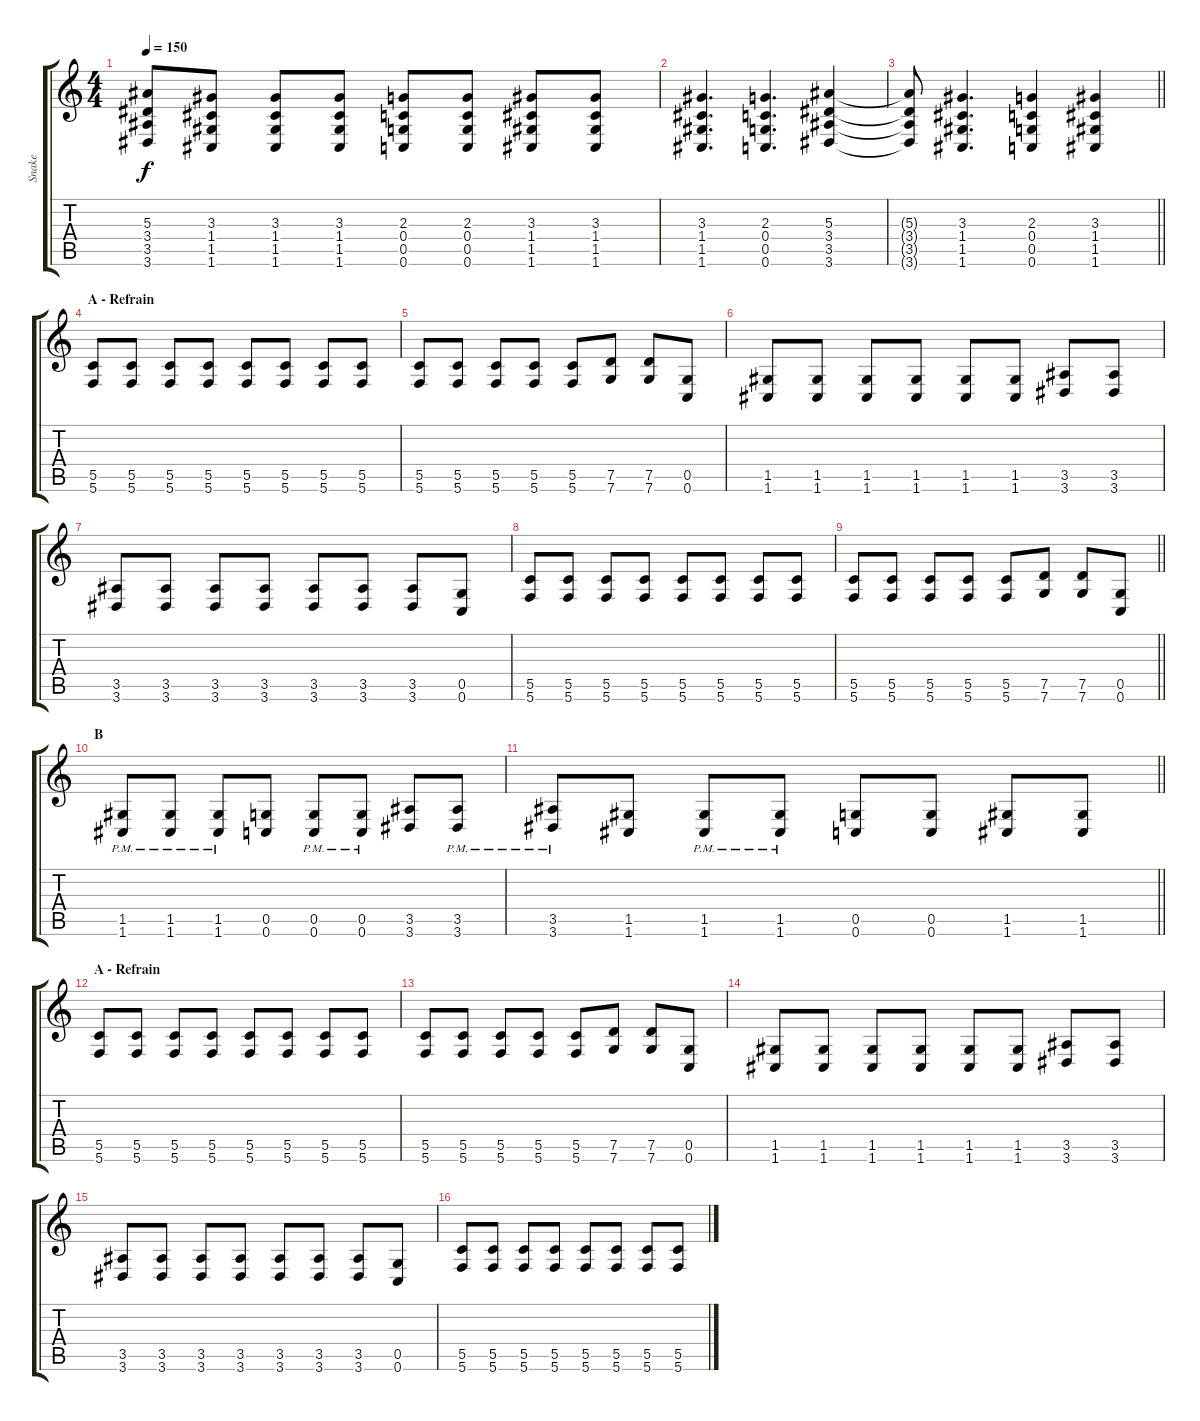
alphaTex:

\track ("Snake" "Snake") {instrument distortionguitar}
\staff {score tabs}
\tuning (D4 A3 F3 C3 G2 C2) {hide}
\ts (4 4)
\tempo 150
\clef g2
\ks c
(5.3 3.4 3.5 3.6).8{dy f} (3.3 1.4 1.5 1.6).8 (3.3 1.4 1.5 1.6).8 (3.3 1.4 1.5 1.6).8 (2.3 0.4 0.5 0.6).8 (2.3 0.4 0.5 0.6).8 (3.3 1.4 1.5 1.6).8 (3.3 1.4 1.5 1.6).8 |
(3.3 1.4 1.5 1.6).4{d} (2.3 0.4 0.5 0.6).4{d} (5.3 3.4 3.5 3.6).4 |
\barLineRight lightlight
(5.3{t} 3.4{t} 3.5{t} 3.6{t}).8 (3.3 1.4 1.5 1.6).4{d} (2.3 0.4 0.5 0.6).4 (3.3 1.4 1.5 1.6).4 |
\section ("" "A - Refrain")
(5.5 5.6).8 (5.5 5.6).8 (5.5 5.6).8 (5.5 5.6).8 (5.5 5.6).8 (5.5 5.6).8 (5.5 5.6).8 (5.5 5.6).8 |
(5.5 5.6).8 (5.5 5.6).8 (5.5 5.6).8 (5.5 5.6).8 (5.5 5.6).8 (7.5 7.6).8 (7.5 7.6).8 (0.5 0.6).8 |
(1.5 1.6).8 (1.5 1.6).8 (1.5 1.6).8 (1.5 1.6).8 (1.5 1.6).8 (1.5 1.6).8 (3.5 3.6).8 (3.5 3.6).8 |
(3.5 3.6).8 (3.5 3.6).8 (3.5 3.6).8 (3.5 3.6).8 (3.5 3.6).8 (3.5 3.6).8 (3.5 3.6).8 (0.5 0.6).8 |
(5.5 5.6).8 (5.5 5.6).8 (5.5 5.6).8 (5.5 5.6).8 (5.5 5.6).8 (5.5 5.6).8 (5.5 5.6).8 (5.5 5.6).8 |
\barLineRight lightlight
(5.5 5.6).8 (5.5 5.6).8 (5.5 5.6).8 (5.5 5.6).8 (5.5 5.6).8 (7.5 7.6).8 (7.5 7.6).8 (0.5 0.6).8 |
\section ("" "B")
(1.5{pm} 1.6{pm}).8 (1.5{pm} 1.6{pm}).8 (1.5{pm} 1.6{pm}).8 (0.5 0.6).8 (0.5{pm} 0.6{pm}).8 (0.5{pm} 0.6{pm}).8 (3.5 3.6).8 (3.5{pm} 3.6{pm}).8 |
\barLineRight lightlight
(3.5{pm} 3.6{pm}).8 (1.5 1.6).8 (1.5{pm} 1.6{pm}).8 (1.5{pm} 1.6{pm}).8 (0.5 0.6).8 (0.5 0.6).8 (1.5 1.6).8 (1.5 1.6).8 |
\section ("" "A - Refrain")
(5.5 5.6).8 (5.5 5.6).8 (5.5 5.6).8 (5.5 5.6).8 (5.5 5.6).8 (5.5 5.6).8 (5.5 5.6).8 (5.5 5.6).8 |
(5.5 5.6).8 (5.5 5.6).8 (5.5 5.6).8 (5.5 5.6).8 (5.5 5.6).8 (7.5 7.6).8 (7.5 7.6).8 (0.5 0.6).8 |
(1.5 1.6).8 (1.5 1.6).8 (1.5 1.6).8 (1.5 1.6).8 (1.5 1.6).8 (1.5 1.6).8 (3.5 3.6).8 (3.5 3.6).8 |
(3.5 3.6).8 (3.5 3.6).8 (3.5 3.6).8 (3.5 3.6).8 (3.5 3.6).8 (3.5 3.6).8 (3.5 3.6).8 (0.5 0.6).8 |
(5.5 5.6).8 (5.5 5.6).8 (5.5 5.6).8 (5.5 5.6).8 (5.5 5.6).8 (5.5 5.6).8 (5.5 5.6).8 (5.5 5.6).8
